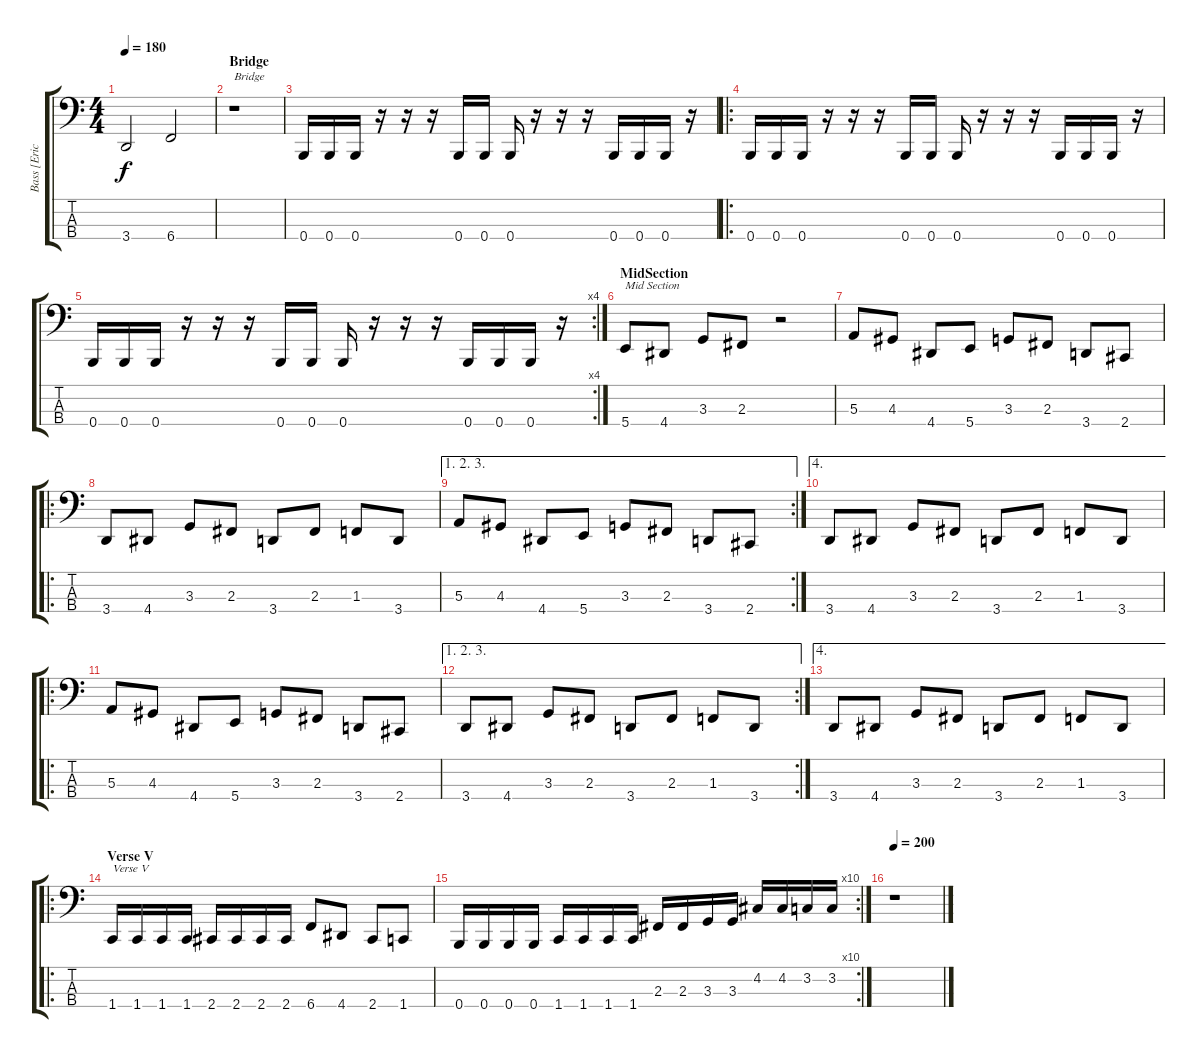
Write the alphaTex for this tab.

\track ("Bass [Eric Langlois]" "Bass [Eric") {instrument electricbasspick}
\staff {score tabs}
\tuning (D2 A1 E1 B0) {hide}
\ts (4 4)
\tempo 180
\clef f4
\ks c
3.4.2{dy f} 6.4.2 |
\section ("" "Bridge")
r.1{txt "Bridge"} |
0.4.16 0.4.16 0.4.16 r.16 r.16 r.16 0.4.16 0.4.16 0.4.16 r.16 r.16 r.16 0.4.16 0.4.16 0.4.16 r.16 |
\ro
0.4.16 0.4.16 0.4.16 r.16 r.16 r.16 0.4.16 0.4.16 0.4.16 r.16 r.16 r.16 0.4.16 0.4.16 0.4.16 r.16 |
\rc 4
0.4.16 0.4.16 0.4.16 r.16 r.16 r.16 0.4.16 0.4.16 0.4.16 r.16 r.16 r.16 0.4.16 0.4.16 0.4.16 r.16 |
\section ("" "MidSection")
5.4.8{txt "Mid Section"} 4.4.8 3.3.8 2.3.8 r.2 |
5.3.8 4.3.8 4.4.8 5.4.8 3.3.8 2.3.8 3.4.8 2.4.8 |
\ro
3.4.8 4.4.8 3.3.8 2.3.8 3.4.8 2.3.8 1.3.8 3.4.8 |
\ae (1 2 3)
\rc 2
5.3.8 4.3.8 4.4.8 5.4.8 3.3.8 2.3.8 3.4.8 2.4.8 |
\ae 4
3.4.8 4.4.8 3.3.8 2.3.8 3.4.8 2.3.8 1.3.8 3.4.8 |
\ro
5.3.8 4.3.8 4.4.8 5.4.8 3.3.8 2.3.8 3.4.8 2.4.8 |
\ae (1 2 3)
\rc 2
3.4.8 4.4.8 3.3.8 2.3.8 3.4.8 2.3.8 1.3.8 3.4.8 |
\ae 4
3.4.8 4.4.8 3.3.8 2.3.8 3.4.8 2.3.8 1.3.8 3.4.8 |
\ro
\section ("" "Verse V")
1.4.16{txt "Verse V"} 1.4.16 1.4.16 1.4.16 2.4.16 2.4.16 2.4.16 2.4.16 6.4.8 4.4.8 2.4.8 1.4.8 |
\rc 10
0.4.16 0.4.16 0.4.16 0.4.16 1.4.16 1.4.16 1.4.16 1.4.16 2.3.16 2.3.16 3.3.16 3.3.16 4.2.16 4.2.16 3.2.16 3.2.16 |
\tempo 200
r.1
